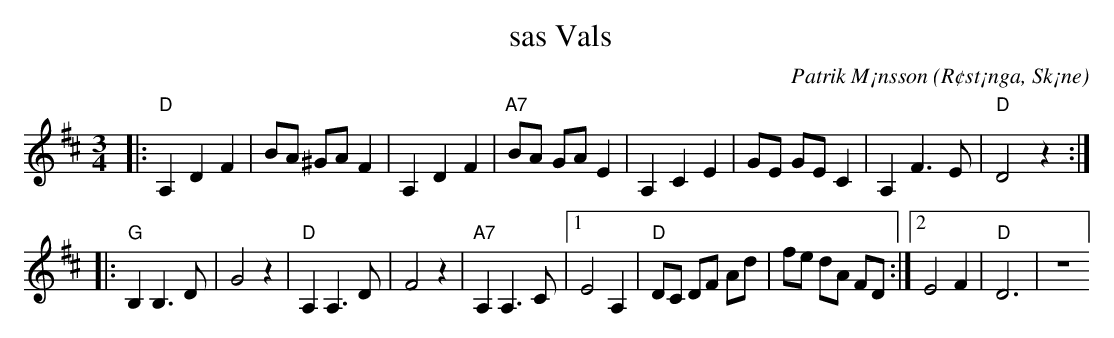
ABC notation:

X:1
T: sas Vals
C:Patrik M¡nsson
O:R¢st¡nga, Sk¡ne
M:3/4
L:1/8
K:D
|: "D"A,2 D2 F2 | BA ^GA F2 | A,2 D2 F2 | "A7"BA GA E2 | A,2 C2 E2 | GE GE C2 | A,2 F3 E | "D"D4 z2 :|
|: "G"B,2 B,3 D | G4 z2 | "D"A,2 A,3 D | F4 z2 | "A7"A,2 A,3 C |[1 E4 A,2 | "D"DC DF Ad | fe dA FD :|[2 E4 F2 | "D"D6 | z6]
